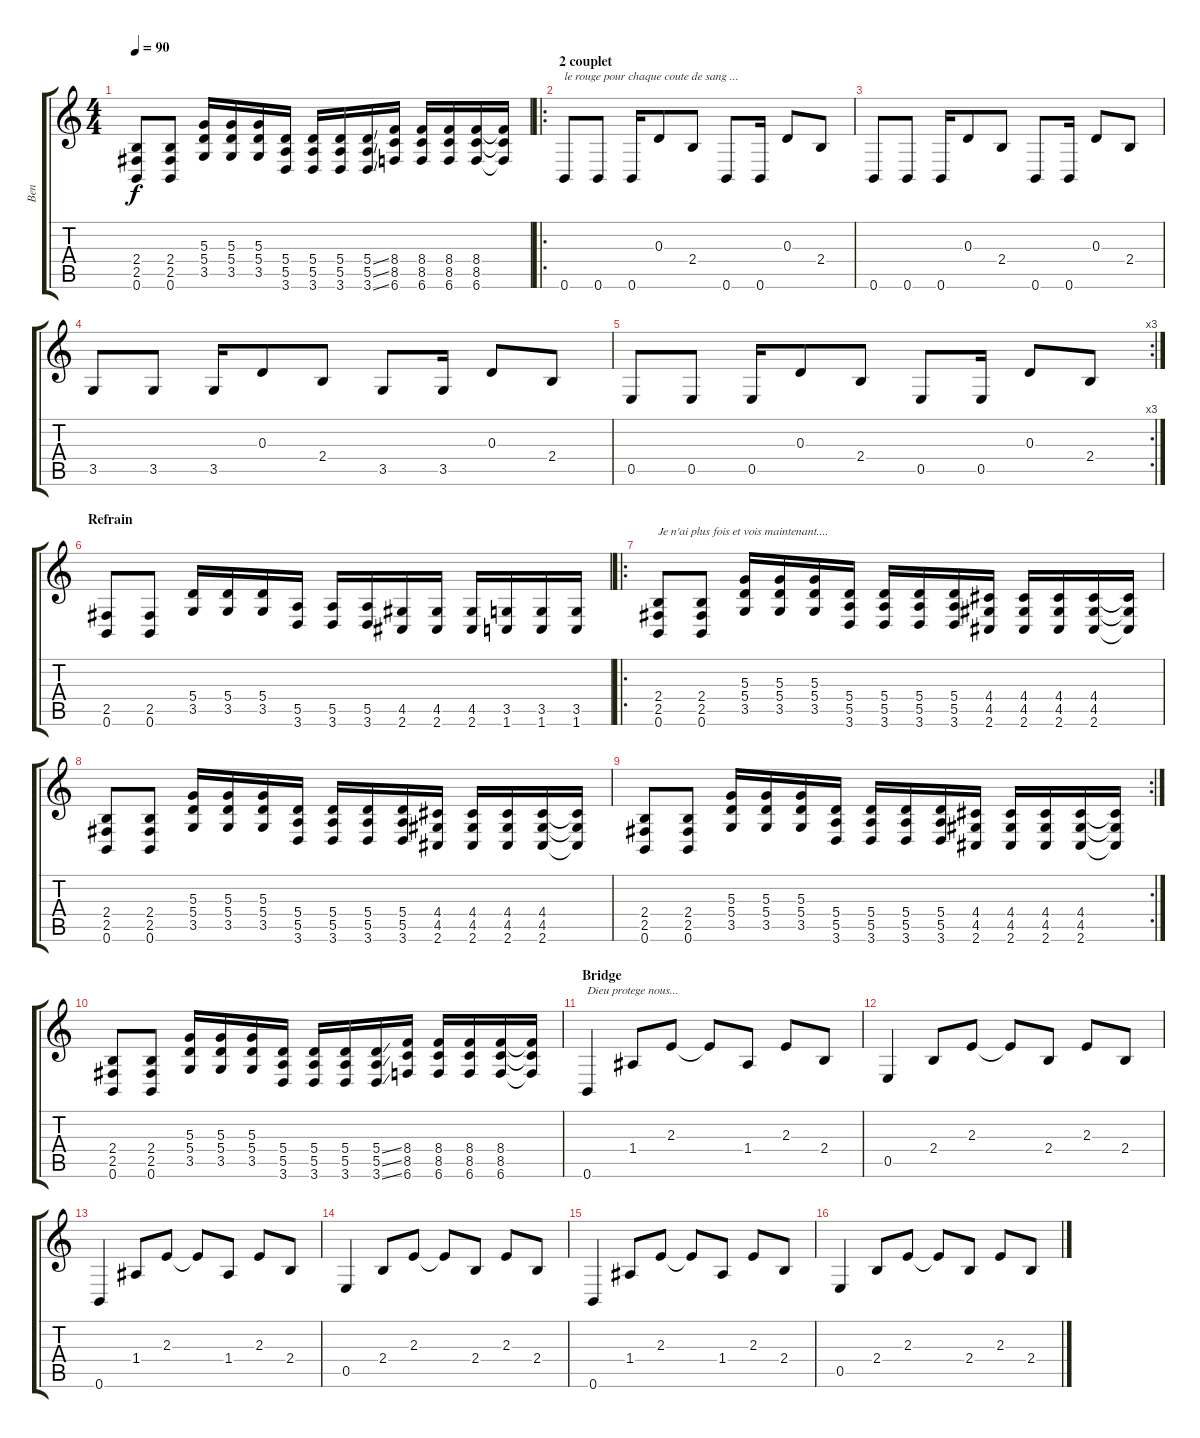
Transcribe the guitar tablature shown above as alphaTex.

\track ("Ben" "Ben") {instrument electricguitarclean}
\staff {score tabs}
\tuning (B3 Gb3 D3 A2 E2 B1) {hide}
\ts (4 4)
\tempo 90
\clef g2
\ks c
(2.4 2.5 0.6).8{dy f} (2.4 2.5 0.6).8 (5.3 5.4 3.5).16 (5.3 5.4 3.5).16 (5.3 5.4 3.5).16 (5.4 5.5 3.6).16 (5.4 5.5 3.6).16 (5.4 5.5 3.6).16 (5.4{ss} 5.5{ss} 3.6{ss}).16 (8.4 8.5 6.6).16 (8.4 8.5 6.6).16 (8.4 8.5 6.6).16 (8.4 8.5 6.6).16 (8.4{t} 8.5{t} 6.6{t}).16 |
\ro
\section ("" "2 couplet")
0.6.8{txt "le rouge pour chaque coute de sang ..." instrument electricguitarclean} 0.6.8 0.6.16 0.3.8 2.4.8 0.6.8 0.6.16 0.3.8 2.4.8 |
0.6.8 0.6.8 0.6.16 0.3.8 2.4.8 0.6.8 0.6.16 0.3.8 2.4.8 |
3.5.8 3.5.8 3.5.16 0.3.8 2.4.8 3.5.8 3.5.16 0.3.8 2.4.8 |
\rc 3
0.5.8 0.5.8 0.5.16 0.3.8 2.4.8 0.5.8 0.5.16 0.3.8 2.4.8 |
\section ("" "Refrain")
(2.5 0.6).8{instrument distortionguitar} (2.5 0.6).8 (5.4 3.5).16 (5.4 3.5).16 (5.4 3.5).16 (5.5 3.6).16 (5.5 3.6).16 (5.5 3.6).16 (4.5 2.6).16 (4.5 2.6).16 (4.5 2.6).16 (3.5 1.6).16 (3.5 1.6).16 (3.5 1.6).16 |
\ro
(2.4 2.5 0.6).8{txt "Je n'ai plus fois et vois maintenant...." instrument distortionguitar} (2.4 2.5 0.6).8 (5.3 5.4 3.5).16 (5.3 5.4 3.5).16 (5.3 5.4 3.5).16 (5.4 5.5 3.6).16 (5.4 5.5 3.6).16 (5.4 5.5 3.6).16 (5.4 5.5 3.6).16 (4.4 4.5 2.6).16 (4.4 4.5 2.6).16 (4.4 4.5 2.6).16 (4.4 4.5 2.6).16 (4.4{t} 4.5{t} 2.6{t}).16 |
(2.4 2.5 0.6).8 (2.4 2.5 0.6).8 (5.3 5.4 3.5).16 (5.3 5.4 3.5).16 (5.3 5.4 3.5).16 (5.4 5.5 3.6).16 (5.4 5.5 3.6).16 (5.4 5.5 3.6).16 (5.4 5.5 3.6).16 (4.4 4.5 2.6).16 (4.4 4.5 2.6).16 (4.4 4.5 2.6).16 (4.4 4.5 2.6).16 (4.4{t} 4.5{t} 2.6{t}).16 |
\rc 2
(2.4 2.5 0.6).8 (2.4 2.5 0.6).8 (5.3 5.4 3.5).16 (5.3 5.4 3.5).16 (5.3 5.4 3.5).16 (5.4 5.5 3.6).16 (5.4 5.5 3.6).16 (5.4 5.5 3.6).16 (5.4 5.5 3.6).16 (4.4 4.5 2.6).16 (4.4 4.5 2.6).16 (4.4 4.5 2.6).16 (4.4 4.5 2.6).16 (4.4{t} 4.5{t} 2.6{t}).16 |
(2.4 2.5 0.6).8 (2.4 2.5 0.6).8 (5.3 5.4 3.5).16 (5.3 5.4 3.5).16 (5.3 5.4 3.5).16 (5.4 5.5 3.6).16 (5.4 5.5 3.6).16 (5.4 5.5 3.6).16 (5.4{ss} 5.5{ss} 3.6{ss}).16 (8.4 8.5 6.6).16 (8.4 8.5 6.6).16 (8.4 8.5 6.6).16 (8.4 8.5 6.6).16 (8.4{t} 8.5{t} 6.6{t}).16 |
\section ("" "Bridge")
0.6.4{txt "Dieu protege nous..." instrument overdrivenguitar} 1.4.8 2.3.8 2.3{t}.8 1.4.8 2.3.8 2.4.8 |
0.5.4 2.4.8 2.3.8 2.3{t}.8 2.4.8 2.3.8 2.4.8 |
0.6.4 1.4.8 2.3.8 2.3{t}.8 1.4.8 2.3.8 2.4.8 |
0.5.4 2.4.8 2.3.8 2.3{t}.8 2.4.8 2.3.8 2.4.8 |
0.6.4 1.4.8 2.3.8 2.3{t}.8 1.4.8 2.3.8 2.4.8 |
0.5.4 2.4.8 2.3.8 2.3{t}.8 2.4.8 2.3.8 2.4.8
